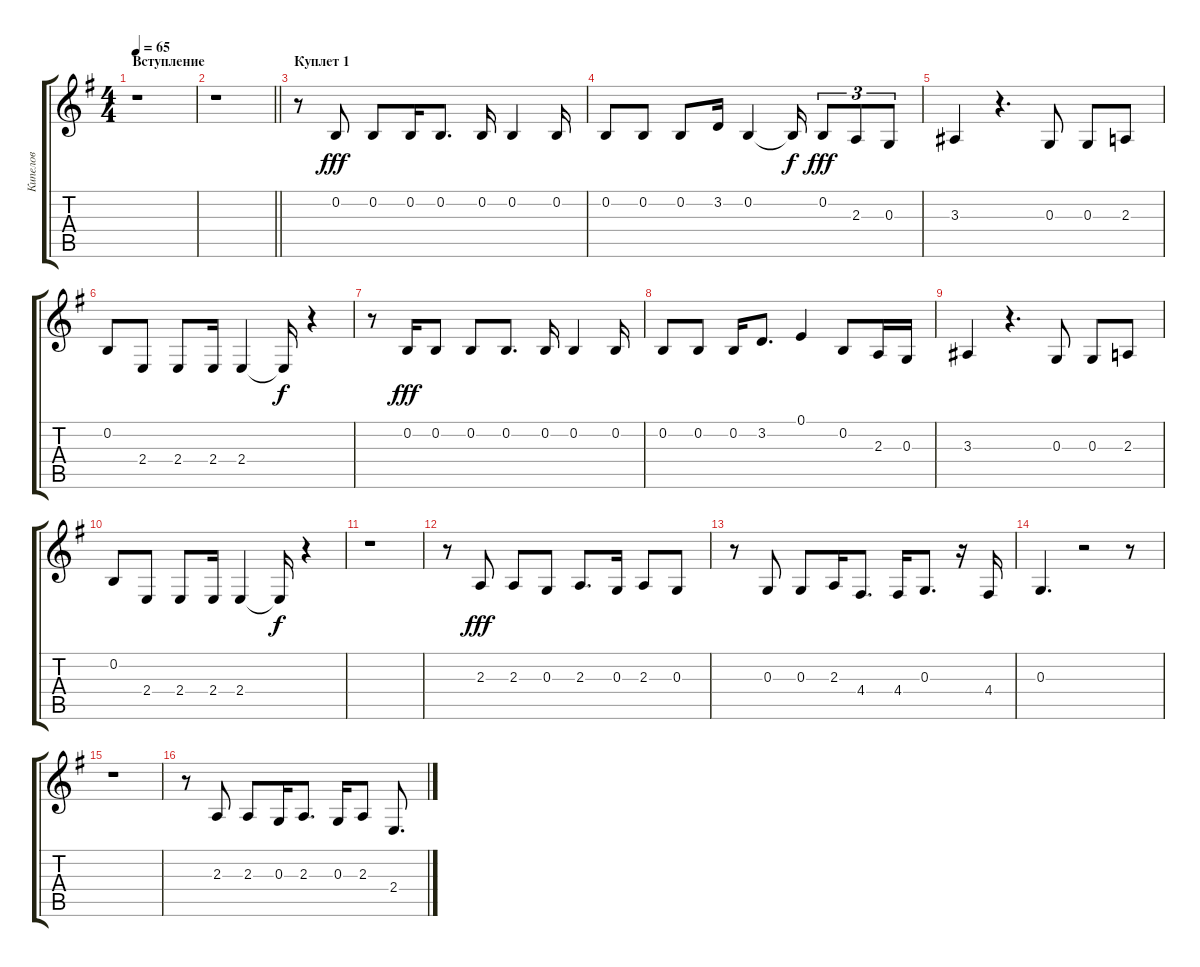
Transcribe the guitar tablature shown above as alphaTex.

\track ("Кипелов" "Кипелов") {instrument violin}
\staff {score tabs}
\tuning (E4 B3 G3 D3 A2 E2) {hide}
\ts (4 4)
\section ("" "Вступление")
\tempo 65
\clef g2
\ks g
r.1{dy fff instrument violin} |
\barLineRight lightlight
r.1 |
\section ("" "Куплет 1")
r.8 0.2.8 0.2.8 0.2.16 0.2.8{d} 0.2.16 0.2.4 0.2.16 |
0.2.8 0.2.8 0.2.8 3.2.16 0.2.4 0.2{t}.16{dy f} 0.2.8{tu (3 2) dy fff} 2.3.8{tu (3 2)} 0.3.8{tu (3 2)} |
3.3.4 r.4{d} 0.3.8 0.3.8 2.3.8 |
0.2.8 2.4.8 2.4.8 2.4.16 2.4.4 2.4{t}.16{dy f} r.4 |
r.8 0.2.16{dy fff} 0.2.8 0.2.8 0.2.8{d} 0.2.16 0.2.4 0.2.16 |
0.2.8 0.2.8 0.2.16 3.2.8{d} 0.1.4 0.2.8 2.3.16 0.3.16 |
3.3.4 r.4{d} 0.3.8 0.3.8 2.3.8 |
0.2.8 2.4.8 2.4.8 2.4.16 2.4.4 2.4{t}.16{dy f} r.4 |
r.1 |
r.8 2.3.8{dy fff} 2.3.8 0.3.8 2.3.8{d} 0.3.16 2.3.8 0.3.8 |
r.8 0.3.8 0.3.8 2.3.16 4.4.8{d} 4.4.16 0.3.8{d} r.16 4.4.16 |
0.3.4{d} r.2 r.8 |
r.1 |
r.8 2.3.8 2.3.8 0.3.16 2.3.8{d} 0.3.16 2.3.8 2.4.8{d}
